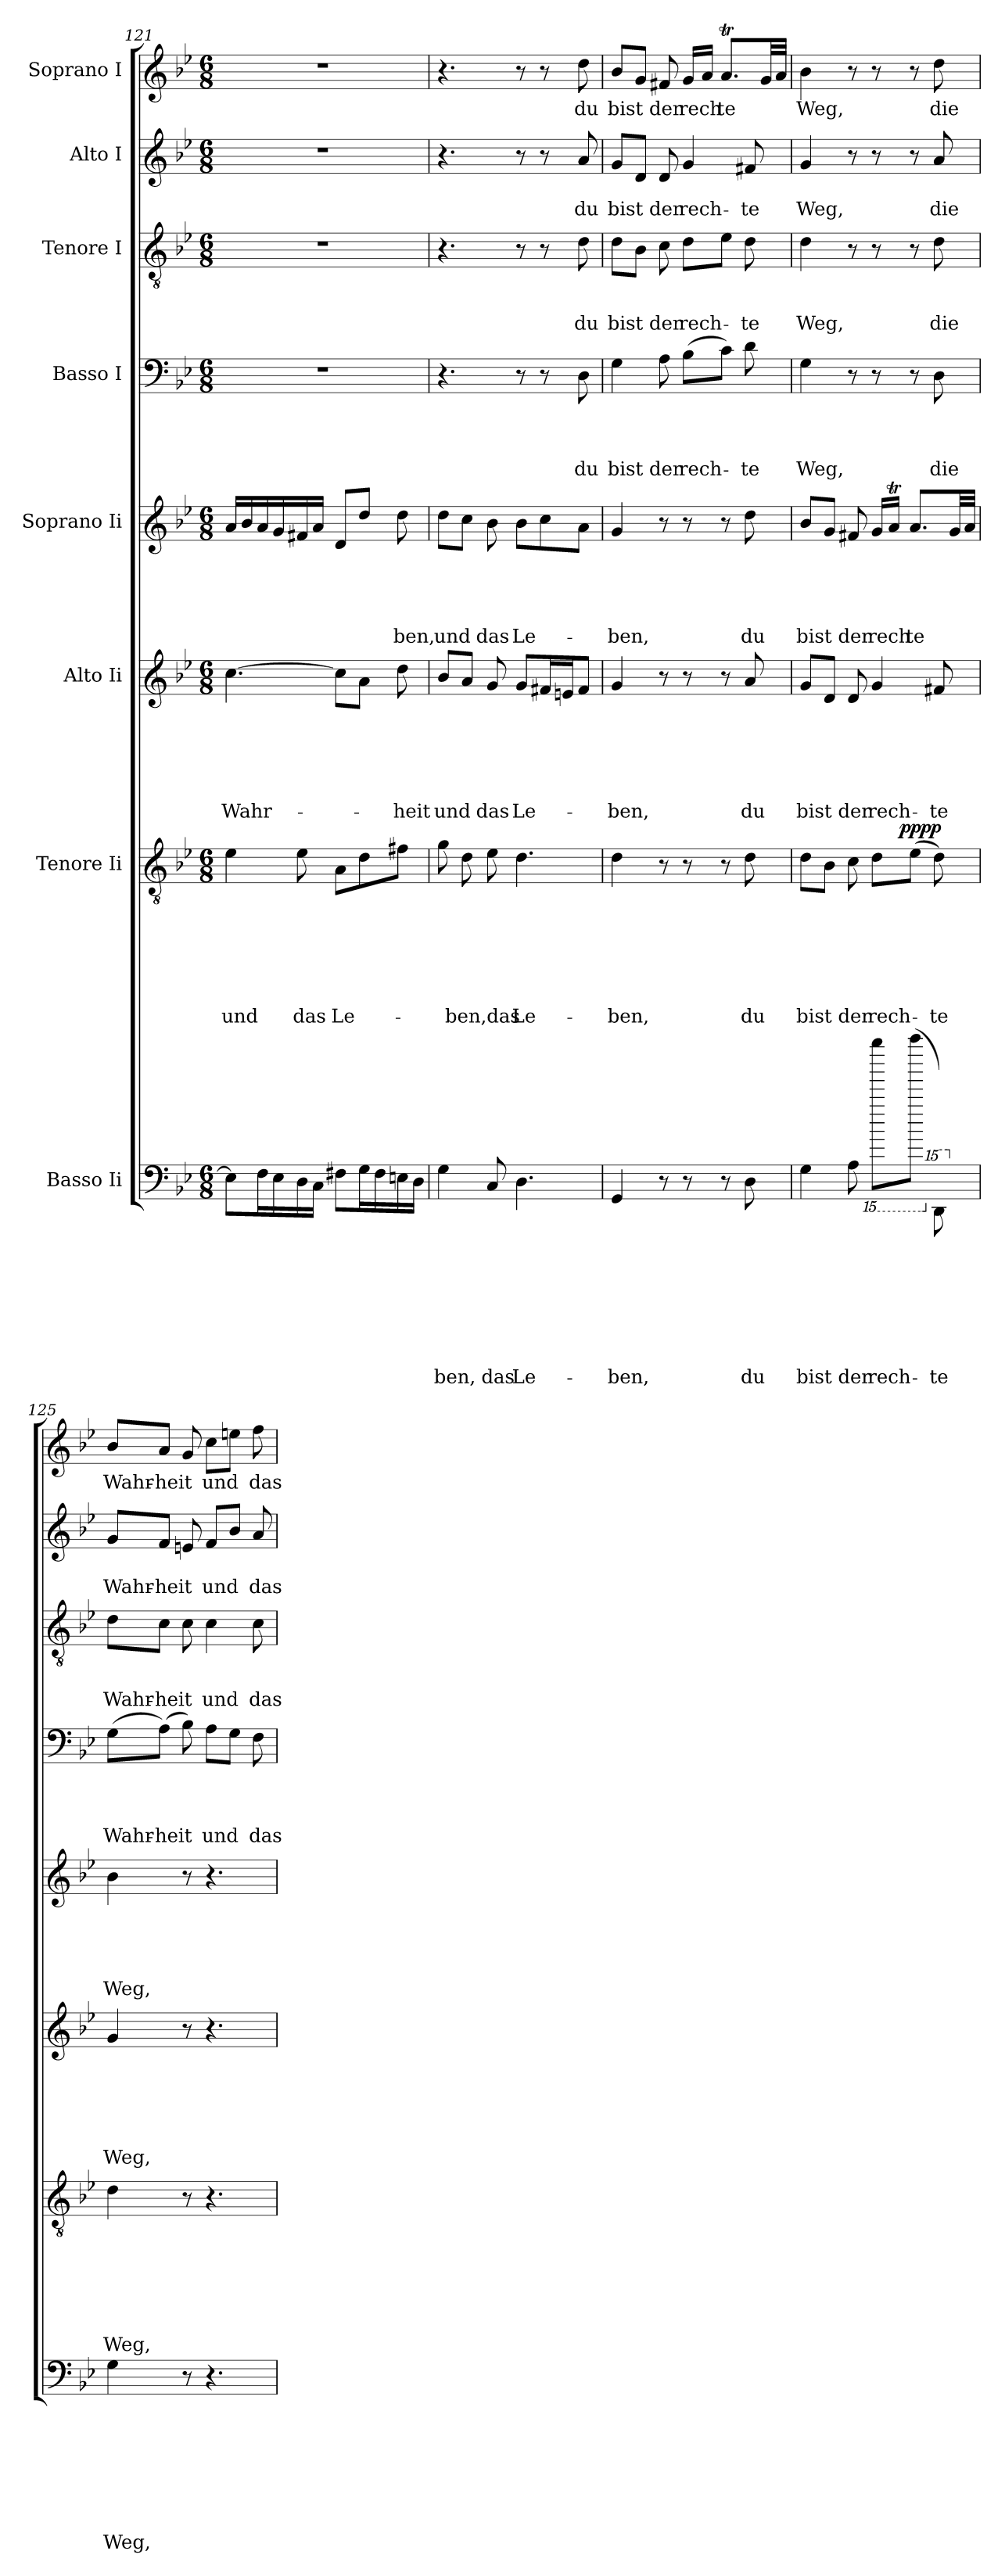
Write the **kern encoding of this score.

**kern	**text	**text	**text	**text	**text	**text	**text	**text	**kern	**text	**text	**text	**text	**text	**text	**text	**dynam	**kern	**text	**text	**text	**text	**text	**text	**kern	**text	**text	**text	**text	**text	**kern	**text	**text	**text	**text	**kern	**text	**text	**text	**kern	**text	**text	**kern	**text
*part8	*part8	*part8	*part8	*part8	*part8	*part8	*part8	*part8	*part7	*part7	*part7	*part7	*part7	*part7	*part7	*part7	*part7	*part6	*part6	*part6	*part6	*part6	*part6	*part6	*part5	*part5	*part5	*part5	*part5	*part5	*part4	*part4	*part4	*part4	*part4	*part3	*part3	*part3	*part3	*part2	*part2	*part2	*part1	*part1
*staff8	*staff8	*staff8	*staff8	*staff8	*staff8	*staff8	*staff8	*staff8	*staff7	*staff7	*staff7	*staff7	*staff7	*staff7	*staff7	*staff7	*staff7	*staff6	*staff6	*staff6	*staff6	*staff6	*staff6	*staff6	*staff5	*staff5	*staff5	*staff5	*staff5	*staff5	*staff4	*staff4	*staff4	*staff4	*staff4	*staff3	*staff3	*staff3	*staff3	*staff2	*staff2	*staff2	*staff1	*staff1
*I"Basso Ii	*	*	*	*	*	*	*	*	*I"Tenore Ii	*	*	*	*	*	*	*	*	*I"Alto Ii	*	*	*	*	*	*	*I"Soprano Ii	*	*	*	*	*	*I"Basso I	*	*	*	*	*I"Tenore I	*	*	*	*I"Alto I	*	*	*I"Soprano I	*
*clefF4	*	*	*	*	*	*	*	*	*clefGv2	*	*	*	*	*	*	*	*	*clefG2	*	*	*	*	*	*	*clefG2	*	*	*	*	*	*clefF4	*	*	*	*	*clefGv2	*	*	*	*clefG2	*	*	*clefG2	*
*k[b-e-]	*	*	*	*	*	*	*	*	*k[b-e-]	*	*	*	*	*	*	*	*	*k[b-e-]	*	*	*	*	*	*	*k[b-e-]	*	*	*	*	*	*k[b-e-]	*	*	*	*	*k[b-e-]	*	*	*	*k[b-e-]	*	*	*k[b-e-]	*
*B-:	*	*	*	*	*	*	*	*	*B-:	*	*	*	*	*	*	*	*	*B-:	*	*	*	*	*	*	*B-:	*	*	*	*	*	*B-:	*	*	*	*	*B-:	*	*	*	*B-:	*	*	*B-:	*
*M6/8	*	*	*	*	*	*	*	*	*M6/8	*	*	*	*	*	*	*	*	*M6/8	*	*	*	*	*	*	*M6/8	*	*	*	*	*	*M6/8	*	*	*	*	*M6/8	*	*	*	*M6/8	*	*	*M6/8	*
=121	=121	=121	=121	=121	=121	=121	=121	=121	=121	=121	=121	=121	=121	=121	=121	=121	=121	=121	=121	=121	=121	=121	=121	=121	=121	=121	=121	=121	=121	=121	=121	=121	=121	=121	=121	=121	=121	=121	=121	=121	=121	=121	=121	=121
!	!	!	!	!	!	!	!	!	!	!	!	!	!	!	!	!LO:LY:b	!	!	!	!	!	!	!	!LO:LY:b	!	!	!	!	!	!	!LO:N:vis=1	!	!	!	!	!LO:N:vis=1	!	!	!	!LO:N:vis=1	!	!	!LO:N:vis=1	!
8E-\L]	.	.	.	.	.	.	.	.	4e-\	.	.	.	.	.	.	und	.	[>4.cc\	.	.	.	.	.	Wahr-	16a/LL	.	.	.	.	.	2.r	.	.	.	.	2.r	.	.	.	2.r	.	.	2.r	.
.	.	.	.	.	.	.	.	.	.	.	.	.	.	.	.	.	.	.	.	.	.	.	.	.	16b-/	.	.	.	.	.	.	.	.	.	.	.	.	.	.	.	.	.	.	.
16F\L	.	.	.	.	.	.	.	.	.	.	.	.	.	.	.	.	.	.	.	.	.	.	.	.	16a/	.	.	.	.	.	.	.	.	.	.	.	.	.	.	.	.	.	.	.
16E-\	.	.	.	.	.	.	.	.	.	.	.	.	.	.	.	.	.	.	.	.	.	.	.	.	16g/	.	.	.	.	.	.	.	.	.	.	.	.	.	.	.	.	.	.	.
!	!	!	!	!	!	!	!	!	!	!	!	!	!	!	!	!LO:LY:b	!	!	!	!	!	!	!	!	!	!	!	!	!	!	!	!	!	!	!	!	!	!	!	!	!	!	!	!
16D\	.	.	.	.	.	.	.	.	8e-\	.	.	.	.	.	.	das	.	.	.	.	.	.	.	.	16f#X/	.	.	.	.	.	.	.	.	.	.	.	.	.	.	.	.	.	.	.
16C\JJ	.	.	.	.	.	.	.	.	.	.	.	.	.	.	.	.	.	.	.	.	.	.	.	.	16a/JJ	.	.	.	.	.	.	.	.	.	.	.	.	.	.	.	.	.	.	.
!	!	!	!	!	!	!	!	!	!	!	!	!	!	!	!	!LO:LY:b	!	!	!	!	!	!	!	!	!	!	!	!	!	!	!	!	!	!	!	!	!	!	!	!	!	!	!	!
8F#X\L	.	.	.	.	.	.	.	.	8A\L	.	.	.	.	.	.	Le-	.	8cc\L]	.	.	.	.	.	.	8d/L	.	.	.	.	.	.	.	.	.	.	.	.	.	.	.	.	.	.	.
16G\L	.	.	.	.	.	.	.	.	8d\	.	.	.	.	.	.	.	.	8a\J	.	.	.	.	.	.	8dd/J	.	.	.	.	.	.	.	.	.	.	.	.	.	.	.	.	.	.	.
16F#\	.	.	.	.	.	.	.	.	.	.	.	.	.	.	.	.	.	.	.	.	.	.	.	.	.	.	.	.	.	.	.	.	.	.	.	.	.	.	.	.	.	.	.	.
!	!	!	!	!	!	!	!	!	!	!	!	!	!	!	!	!	!	!	!	!	!	!	!	!LO:LY:b	!	!	!	!	!	!LO:LY:b	!	!	!	!	!	!	!	!	!	!	!	!	!	!
16En\	.	.	.	.	.	.	.	.	8f#X\J	.	.	.	.	.	.	.	.	8dd\	.	.	.	.	.	-heit	8dd\	.	.	.	.	-ben,	.	.	.	.	.	.	.	.	.	.	.	.	.	.
16D\JJ	.	.	.	.	.	.	.	.	.	.	.	.	.	.	.	.	.	.	.	.	.	.	.	.	.	.	.	.	.	.	.	.	.	.	.	.	.	.	.	.	.	.	.	.
!!LO:PB:g=z
=122	=122	=122	=122	=122	=122	=122	=122	=122	=122	=122	=122	=122	=122	=122	=122	=122	=122	=122	=122	=122	=122	=122	=122	=122	=122	=122	=122	=122	=122	=122	=122	=122	=122	=122	=122	=122	=122	=122	=122	=122	=122	=122	=122	=122
!	!	!	!	!	!	!	!	!LO:LY:b	!	!	!	!	!	!	!	!	!	!	!	!	!	!	!	!LO:LY:b	!	!	!	!	!	!LO:LY:b	!	!	!	!	!	!	!	!	!	!	!	!	!	!
4G\	.	.	.	.	.	.	.	-b­en,	8g\	.	.	.	.	.	.	.	.	8b-/L	.	.	.	.	.	und	8dd\L	.	.	.	.	und	4.r	.	.	.	.	4.r	.	.	.	4.r	.	.	4.r	.
!	!	!	!	!	!	!	!	!	!	!	!	!	!	!	!	!LO:LY:b	!	!	!	!	!	!	!	!	!	!	!	!	!	!	!	!	!	!	!	!	!	!	!	!	!	!	!	!
.	.	.	.	.	.	.	.	.	8d\	.	.	.	.	.	.	-ben,das	.	8a/J	.	.	.	.	.	.	8cc\J	.	.	.	.	.	.	.	.	.	.	.	.	.	.	.	.	.	.	.
!	!	!	!	!	!	!	!	!LO:LY:b	!	!	!	!	!	!	!	!	!	!	!	!	!	!	!	!LO:LY:b	!	!	!	!	!	!LO:LY:b	!	!	!	!	!	!	!	!	!	!	!	!	!	!
8C/	.	.	.	.	.	.	.	das	8e-\	.	.	.	.	.	.	.	.	8g/	.	.	.	.	.	das	8b-\	.	.	.	.	das	.	.	.	.	.	.	.	.	.	.	.	.	.	.
!	!	!	!	!	!	!	!	!LO:LY:b	!	!	!	!	!	!	!	!LO:LY:b	!	!	!	!	!	!	!	!LO:LY:b	!	!	!	!	!	!LO:LY:b	!	!	!	!	!	!	!	!	!	!	!	!	!	!
4.D\	.	.	.	.	.	.	.	Le-	4.d\	.	.	.	.	.	.	Le-	.	8g/L	.	.	.	.	.	Le-	8b-\L	.	.	.	.	Le-	8r	.	.	.	.	8r	.	.	.	8r	.	.	8r	.
.	.	.	.	.	.	.	.	.	.	.	.	.	.	.	.	.	.	16f#X/L	.	.	.	.	.	.	8cc\	.	.	.	.	.	8r	.	.	.	.	8r	.	.	.	8r	.	.	8r	.
.	.	.	.	.	.	.	.	.	.	.	.	.	.	.	.	.	.	16en/J	.	.	.	.	.	.	.	.	.	.	.	.	.	.	.	.	.	.	.	.	.	.	.	.	.	.
!	!	!	!	!	!	!	!	!	!	!	!	!	!	!	!	!	!	!	!	!	!	!	!	!	!	!	!	!	!	!	!	!	!	!	!LO:LY:b	!	!	!	!LO:LY:b	!	!	!LO:LY:b	!	!LO:LY:b
.	.	.	.	.	.	.	.	.	.	.	.	.	.	.	.	.	.	8f#/J	.	.	.	.	.	.	8a\J	.	.	.	.	.	8D\	.	.	.	du	8d\	.	.	du	8a/	.	du	8dd\	du
=123	=123	=123	=123	=123	=123	=123	=123	=123	=123	=123	=123	=123	=123	=123	=123	=123	=123	=123	=123	=123	=123	=123	=123	=123	=123	=123	=123	=123	=123	=123	=123	=123	=123	=123	=123	=123	=123	=123	=123	=123	=123	=123	=123	=123
!	!	!	!	!	!	!	!	!LO:LY:b	!	!	!	!	!	!	!	!LO:LY:b	!	!	!	!	!	!	!	!LO:LY:b	!	!	!	!	!	!LO:LY:b	!	!	!	!	!LO:LY:b	!	!	!	!LO:LY:b	!	!	!LO:LY:b	!	!LO:LY:b
4GG/	.	.	.	.	.	.	.	-ben,	4d\	.	.	.	.	.	.	-ben,	.	4g/	.	.	.	.	.	-ben,	4g/	.	.	.	.	-ben,	4G\	.	.	.	bist	8d\L	.	.	bist	8g/L	.	bist	8b-/L	bist
.	.	.	.	.	.	.	.	.	.	.	.	.	.	.	.	.	.	.	.	.	.	.	.	.	.	.	.	.	.	.	.	.	.	.	.	8B-\J	.	.	.	8d/J	.	.	8g/J	.
!	!	!	!	!	!	!	!	!	!	!	!	!	!	!	!	!	!	!	!	!	!	!	!	!	!	!	!	!	!	!	!	!	!	!	!LO:LY:b	!	!	!	!LO:LY:b	!	!	!LO:LY:b	!	!LO:LY:b
8r	.	.	.	.	.	.	.	.	8r	.	.	.	.	.	.	.	.	8r	.	.	.	.	.	.	8r	.	.	.	.	.	8A\	.	.	.	der	8c\	.	.	der	8d/	.	der	8f#X/	der
!	!	!	!	!	!	!	!	!	!	!	!	!	!	!	!	!	!	!	!	!	!	!	!	!	!	!	!	!	!	!	!	!	!	!	!LO:LY:b	!	!	!	!LO:LY:b	!	!	!LO:LY:b	!	!LO:LY:b
8r	.	.	.	.	.	.	.	.	8r	.	.	.	.	.	.	.	.	8r	.	.	.	.	.	.	8r	.	.	.	.	.	(>8B-\L	.	.	.	rech-	8d\L	.	.	rech-	4g/	.	rech-	16g/LL	rech
.	.	.	.	.	.	.	.	.	.	.	.	.	.	.	.	.	.	.	.	.	.	.	.	.	.	.	.	.	.	.	.	.	.	.	.	.	.	.	.	.	.	.	16a/JJ	.
!	!	!	!	!	!	!	!	!	!	!	!	!	!	!	!	!	!	!	!	!	!	!	!	!	!	!	!	!	!	!	!	!	!	!	!	!	!	!	!	!	!	!	!	!LO:LY:b
8r	.	.	.	.	.	.	.	.	8r	.	.	.	.	.	.	.	.	8r	.	.	.	.	.	.	8r	.	.	.	.	.	8c\J)	.	.	.	.	8e-\J	.	.	.	.	.	.	8.at/L	te
!	!	!	!	!	!	!	!	!LO:LY:b	!	!	!	!	!	!	!	!LO:LY:b	!	!	!	!	!	!	!	!LO:LY:b	!	!	!	!	!	!LO:LY:b	!	!	!	!	!LO:LY:b	!	!	!	!LO:LY:b	!	!	!LO:LY:b	!	!
8D\	.	.	.	.	.	.	.	du	8d\	.	.	.	.	.	.	du	.	8a/	.	.	.	.	.	du	8dd\	.	.	.	.	du	8d\	.	.	.	-te	8d\	.	.	-te	8f#X/	.	-te	.	.
.	.	.	.	.	.	.	.	.	.	.	.	.	.	.	.	.	.	.	.	.	.	.	.	.	.	.	.	.	.	.	.	.	.	.	.	.	.	.	.	.	.	.	32g/LL	.
.	.	.	.	.	.	.	.	.	.	.	.	.	.	.	.	.	.	.	.	.	.	.	.	.	.	.	.	.	.	.	.	.	.	.	.	.	.	.	.	.	.	.	32a/JJJ	.
=124	=124	=124	=124	=124	=124	=124	=124	=124	=124	=124	=124	=124	=124	=124	=124	=124	=124	=124	=124	=124	=124	=124	=124	=124	=124	=124	=124	=124	=124	=124	=124	=124	=124	=124	=124	=124	=124	=124	=124	=124	=124	=124	=124	=124
!	!	!	!	!	!	!	!	!LO:LY:b	!	!	!	!	!	!	!	!LO:LY:b	!	!	!	!	!	!	!	!LO:LY:b	!	!	!	!	!	!LO:LY:b	!	!	!	!	!LO:LY:b	!	!	!	!LO:LY:b	!	!	!LO:LY:b	!	!LO:LY:b
*	*	*	*	*	*	*	*	*	*^	*	*	*	*	*	*	*	*	*	*	*	*	*	*	*	*	*	*	*	*	*	*	*	*	*	*	*	*	*	*	*	*	*	*	*
4G\	.	.	.	.	.	.	.	bist	8d\L	4...ryy	.	.	.	.	.	.	bist	.	8g/L	.	.	.	.	.	bist	8b-/L	.	.	.	.	bist	4G\	.	.	.	Weg,	4d\	.	.	Weg,	4g/	.	Weg,	4b-\	Weg,
.	.	.	.	.	.	.	.	.	8B-\J	.	.	.	.	.	.	.	.	.	8d/J	.	.	.	.	.	.	8g/J	.	.	.	.	.	.	.	.	.	.	.	.	.	.	.	.	.	.	.
!	!	!	!	!	!	!	!	!LO:LY:b	!	!	!	!	!	!	!	!	!LO:LY:b	!	!	!	!	!	!	!	!LO:LY:b	!	!	!	!	!	!LO:LY:b	!	!	!	!	!	!	!	!	!	!	!	!	!	!
8A\	.	.	.	.	.	.	.	der	8c\	.	.	.	.	.	.	.	der	.	8d/	.	.	.	.	.	der	8f#X/	.	.	.	.	der	8r	.	.	.	.	8r	.	.	.	8r	.	.	8r	.
*15ba	*	*	*	*	*	*	*	*	*	*	*	*	*	*	*	*	*	*	*	*	*	*	*	*	*	*	*	*	*	*	*	*	*	*	*	*	*	*	*	*	*	*	*	*	*
!	!	!	!	!	!	!	!	!LO:LY:b	!	!	!	!	!	!	!	!	!LO:LY:b	!	!	!	!	!	!	!	!LO:LY:b	!	!	!	!	!	!LO:LY:b	!	!	!	!	!	!	!	!	!	!	!	!	!	!
8bb-\L	.	.	.	.	.	.	.	rech-	8d\L	.	.	.	.	.	.	.	rech-	.	4g/	.	.	.	.	.	rech-	16g/LL	.	.	.	.	rech	8r	.	.	.	.	8r	.	.	.	8r	.	.	8r	.
.	.	.	.	.	.	.	.	.	.	.	.	.	.	.	.	.	.	.	.	.	.	.	.	.	.	16at/JJ	.	.	.	.	.	.	.	.	.	.	.	.	.	.	.	.	.	.	.
!	!	!	!	!	!	!	!	!	!	!	!	!	!	!	!	!	!	!LO:DY:a	!	!	!	!	!	!	!	!	!	!	!	!	!	!	!	!	!	!	!	!	!	!	!	!	!	!	!
.	.	.	.	.	.	.	.	.	.	4ryy	.	.	.	.	.	.	.	pppp	.	.	.	.	.	.	.	.	.	.	.	.	.	.	.	.	.	.	.	.	.	.	.	.	.	.	.
!	!	!	!	!	!	!	!	!	!	!	!	!	!	!	!	!	!	!	!	!	!	!	!	!	!	!	!	!	!	!	!LO:LY:b	!	!	!	!	!	!	!	!	!	!	!	!	!	!
(>8ccc\J	.	.	.	.	.	.	.	.	(>8e-\J	.	.	.	.	.	.	.	.	.	.	.	.	.	.	.	.	8.a/L	.	.	.	.	te	8r	.	.	.	.	8r	.	.	.	8r	.	.	8r	.
*X15ba	*	*	*	*	*	*	*	*	*	*	*	*	*	*	*	*	*	*	*	*	*	*	*	*	*	*	*	*	*	*	*	*	*	*	*	*	*	*	*	*	*	*	*	*	*
*15ma	*	*	*	*	*	*	*	*	*	*	*	*	*	*	*	*	*	*	*	*	*	*	*	*	*	*	*	*	*	*	*	*	*	*	*	*	*	*	*	*	*	*	*	*	*
!	!	!	!	!	!	!	!	!LO:LY:b	!	!	!	!	!	!	!	!	!LO:LY:b	!	!	!	!	!	!	!	!LO:LY:b	!	!	!	!	!	!	!	!	!	!	!LO:LY:b	!	!	!	!LO:LY:b	!	!	!LO:LY:b	!	!LO:LY:b
8d\)	.	.	.	.	.	.	.	-te	8d\)	.	.	.	.	.	.	.	-te	.	8f#X/	.	.	.	.	.	-te	.	.	.	.	.	.	8D\	.	.	.	die	8d\	.	.	die	8a/	.	die	8dd\	die
.	.	.	.	.	.	.	.	.	.	.	.	.	.	.	.	.	.	.	.	.	.	.	.	.	.	32g/LL	.	.	.	.	.	.	.	.	.	.	.	.	.	.	.	.	.	.	.
.	.	.	.	.	.	.	.	.	.	32ryy	.	.	.	.	.	.	.	.	.	.	.	.	.	.	.	32a/JJJ	.	.	.	.	.	.	.	.	.	.	.	.	.	.	.	.	.	.	.
*	*	*	*	*	*	*	*	*	*v	*v	*	*	*	*	*	*	*	*	*	*	*	*	*	*	*	*	*	*	*	*	*	*	*	*	*	*	*	*	*	*	*	*	*	*	*
=125	=125	=125	=125	=125	=125	=125	=125	=125	=125	=125	=125	=125	=125	=125	=125	=125	=125	=125	=125	=125	=125	=125	=125	=125	=125	=125	=125	=125	=125	=125	=125	=125	=125	=125	=125	=125	=125	=125	=125	=125	=125	=125	=125	=125
*X15ma	*	*	*	*	*	*	*	*	*	*	*	*	*	*	*	*	*	*	*	*	*	*	*	*	*	*	*	*	*	*	*	*	*	*	*	*	*	*	*	*	*	*	*	*
*	*	*	*	*	*	*	*	*	*^	*	*	*	*	*	*	*	*	*	*	*	*	*	*	*	*	*	*	*	*	*	*	*	*	*	*	*	*	*	*	*	*	*	*	*
!	!	!	!	!	!	!	!	!LO:LY:b	!	!	!	!	!	!	!	!	!LO:LY:b	!	!	!	!	!	!	!	!LO:LY:b	!	!	!	!	!	!LO:LY:b	!	!	!	!	!LO:LY:b	!	!	!	!LO:LY:b	!	!	!LO:LY:b	!	!LO:LY:b
*	*	*	*	*	*	*	*	*	*v	*v	*	*	*	*	*	*	*	*	*	*	*	*	*	*	*	*	*	*	*	*	*	*	*	*	*	*	*	*	*	*	*	*	*	*	*
4G\	.	.	.	.	.	.	.	Weg,	4d\	.	.	.	.	.	.	Weg,	.	4g/	.	.	.	.	.	Weg,	4b-\	.	.	.	.	Weg,	(>8G\L	.	.	.	Wahr-	8d\L	.	.	Wahr-	8g/L	.	Wahr-	8b-/L	Wahr-
!	!	!	!	!	!	!	!	!	!	!	!	!	!	!	!	!	!	!	!	!	!	!	!	!	!	!	!	!	!	!	!	!	!	!	!LO:LY:b	!	!	!	!LO:LY:b	!	!	!LO:LY:b	!	!LO:LY:b
.	.	.	.	.	.	.	.	.	.	.	.	.	.	.	.	.	.	.	.	.	.	.	.	.	.	.	.	.	.	.	(>8A\J)	.	.	.	-heit	8c\J	.	.	-heit	8f/J	.	-heit	8a/J	-heit
8r	.	.	.	.	.	.	.	.	8r	.	.	.	.	.	.	.	.	8r	.	.	.	.	.	.	8r	.	.	.	.	.	8B-\)	.	.	.	.	8c\	.	.	.	8en/	.	.	8g/	.
!	!	!	!	!	!	!	!	!	!	!	!	!	!	!	!	!	!	!	!	!	!	!	!	!	!	!	!	!	!	!	!	!	!	!	!LO:LY:b	!	!	!	!LO:LY:b	!	!	!LO:LY:b	!	!LO:LY:b
4.r	.	.	.	.	.	.	.	.	4.r	.	.	.	.	.	.	.	.	4.r	.	.	.	.	.	.	4.r	.	.	.	.	.	8A\L	.	.	.	und	4c\	.	.	und	8f/L	.	und	8cc\L	und
.	.	.	.	.	.	.	.	.	.	.	.	.	.	.	.	.	.	.	.	.	.	.	.	.	.	.	.	.	.	.	8G\J	.	.	.	.	.	.	.	.	8b-/J	.	.	8een\J	.
!	!	!	!	!	!	!	!	!	!	!	!	!	!	!	!	!	!	!	!	!	!	!	!	!	!	!	!	!	!	!	!	!	!	!	!LO:LY:b	!	!	!	!LO:LY:b	!	!	!LO:LY:b	!	!LO:LY:b
.	.	.	.	.	.	.	.	.	.	.	.	.	.	.	.	.	.	.	.	.	.	.	.	.	.	.	.	.	.	.	8F\	.	.	.	das	8c\	.	.	das	8a/	.	das	8ff\	das
=	=	=	=	=	=	=	=	=	=	=	=	=	=	=	=	=	=	=	=	=	=	=	=	=	=	=	=	=	=	=	=	=	=	=	=	=	=	=	=	=	=	=	=	=
*-	*-	*-	*-	*-	*-	*-	*-	*-	*-	*-	*-	*-	*-	*-	*-	*-	*-	*-	*-	*-	*-	*-	*-	*-	*-	*-	*-	*-	*-	*-	*-	*-	*-	*-	*-	*-	*-	*-	*-	*-	*-	*-	*-	*-
